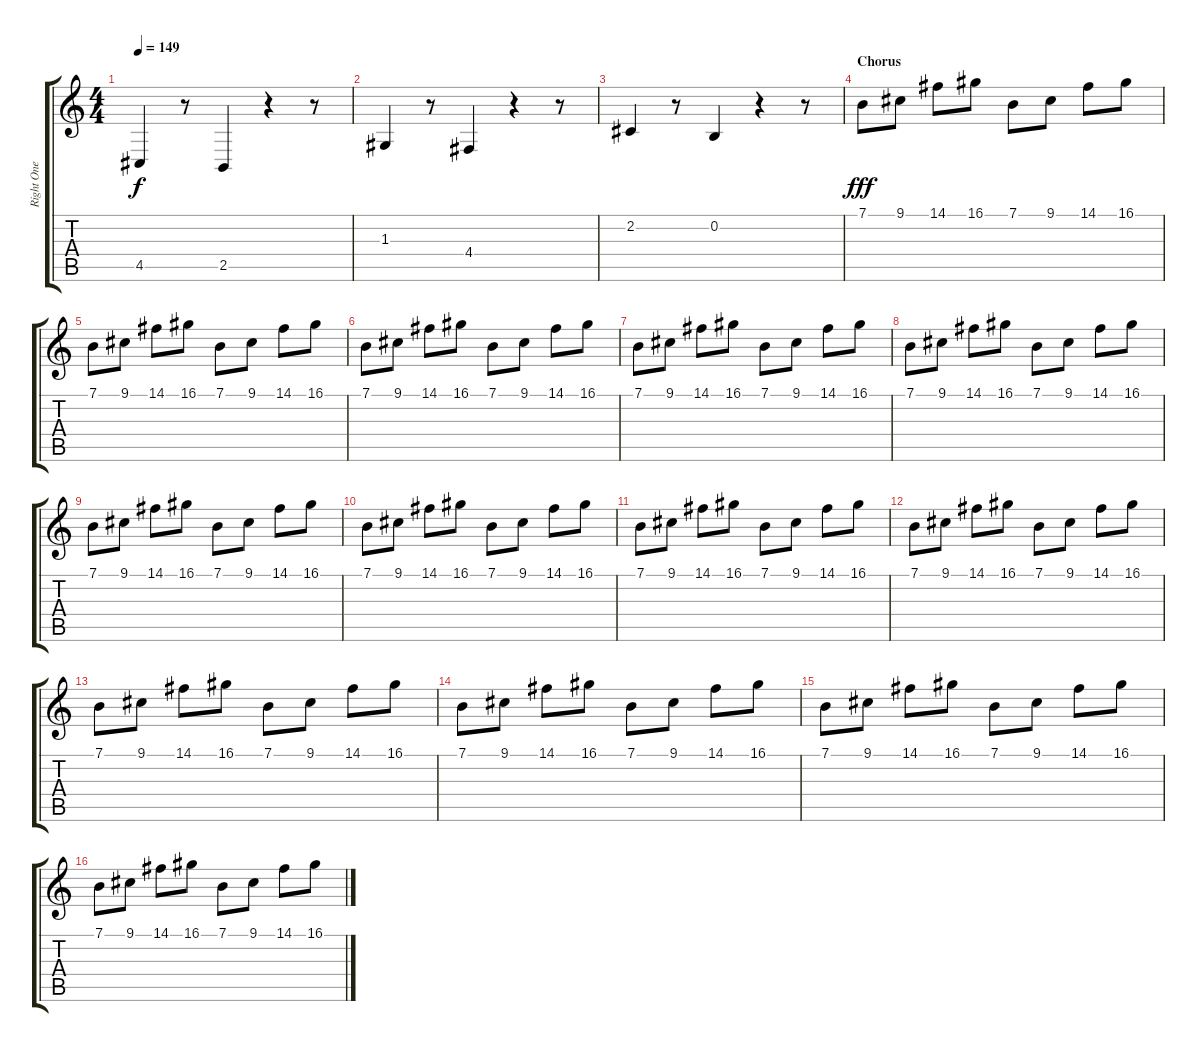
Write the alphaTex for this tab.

\track ("Right One" "Right One") {instrument sitar}
\staff {score tabs}
\tuning (E4 B3 G3 D3 A2 E2) {hide}
\ts (4 4)
\tempo 149
\clef g2
\ks c
4.5.4{dy f} r.8 2.5.4 r.4 r.8 |
1.3.4 r.8 4.4.4 r.4 r.8 |
2.2.4 r.8 0.2.4 r.4 r.8 |
\section ("" "Chorus")
7.1.8{dy fff} 9.1.8 14.1.8 16.1.8 7.1.8 9.1.8 14.1.8 16.1.8 |
7.1.8 9.1.8 14.1.8 16.1.8 7.1.8 9.1.8 14.1.8 16.1.8 |
7.1.8 9.1.8 14.1.8 16.1.8 7.1.8 9.1.8 14.1.8 16.1.8 |
7.1.8 9.1.8 14.1.8 16.1.8 7.1.8 9.1.8 14.1.8 16.1.8 |
7.1.8 9.1.8 14.1.8 16.1.8 7.1.8 9.1.8 14.1.8 16.1.8 |
7.1.8 9.1.8 14.1.8 16.1.8 7.1.8 9.1.8 14.1.8 16.1.8 |
7.1.8 9.1.8 14.1.8 16.1.8 7.1.8 9.1.8 14.1.8 16.1.8 |
7.1.8 9.1.8 14.1.8 16.1.8 7.1.8 9.1.8 14.1.8 16.1.8 |
7.1.8 9.1.8 14.1.8 16.1.8 7.1.8 9.1.8 14.1.8 16.1.8 |
7.1.8 9.1.8 14.1.8 16.1.8 7.1.8 9.1.8 14.1.8 16.1.8 |
7.1.8 9.1.8 14.1.8 16.1.8 7.1.8 9.1.8 14.1.8 16.1.8 |
7.1.8 9.1.8 14.1.8 16.1.8 7.1.8 9.1.8 14.1.8 16.1.8 |
7.1.8 9.1.8 14.1.8 16.1.8 7.1.8 9.1.8 14.1.8 16.1.8
